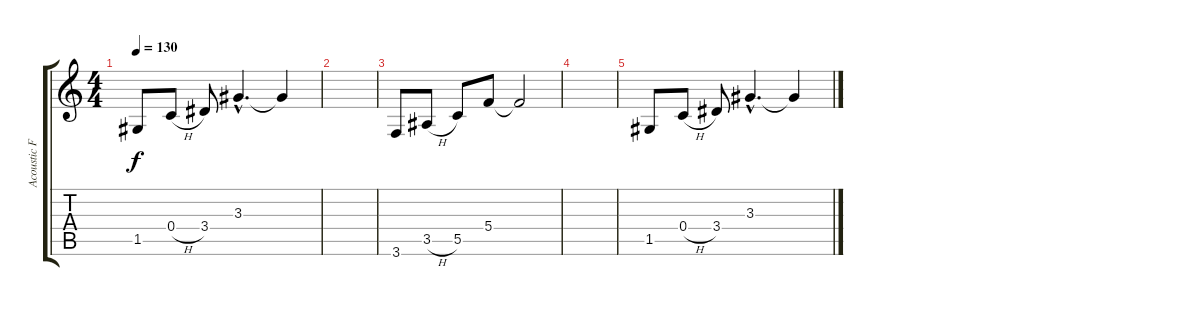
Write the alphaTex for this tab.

\track ("Acoustic Fill" "Acoustic F") {instrument acousticguitarsteel}
\staff {score tabs}
\tuning (D4 A3 F3 C3 G2 D2) {hide}
\ts (4 4)
\tempo 130
\clef g2
\ks c
1.5.8{dy f} 0.4{h}.8 3.4.8 3.3{hac}.4{d} 3.3{t}.4 |
|
3.6.8 3.5{h}.8 5.5.8 5.4.8 5.4{t}.2 |
|
1.5.8 0.4{h}.8 3.4.8 3.3{hac}.4{d} 3.3{t}.4
